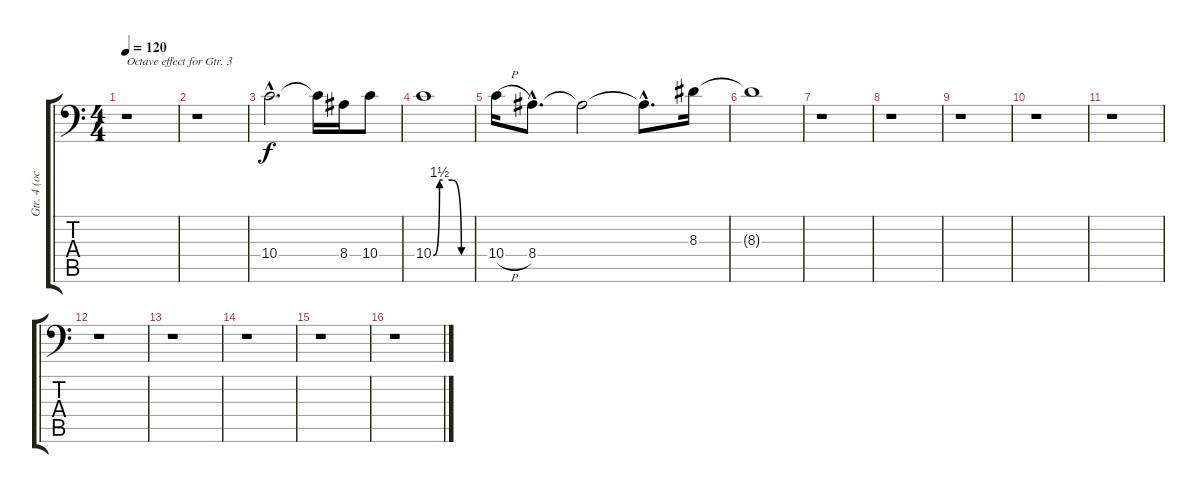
\track ("Gtr. 4 (octave)" "Gtr. 4 (oc") {instrument overdrivenguitar}
\staff {score tabs}
\tuning (E3 B2 G2 D2 A1 E1) {hide}
\ts (4 4)
\tempo 120
\clef f4
\ks c
r.1{txt "Octave effect for Gtr. 3" dy f instrument overdrivenguitar} |
r.1 |
10.4{hac}.2{d} 10.4{t}.16 8.4.16 10.4.8 |
10.4{be (custom 0 0 10 6 15 6 30 6 45 0 60 0)}.1 |
10.4{h}.16 8.4{hac}.8{d} 8.4{t}.2 8.4{hac t}.8{d} 8.3.16 |
8.3{t}.1 |
r.1 |
r.1 |
r.1 |
r.1 |
r.1 |
r.1 |
r.1 |
r.1 |
r.1 |
r.1
